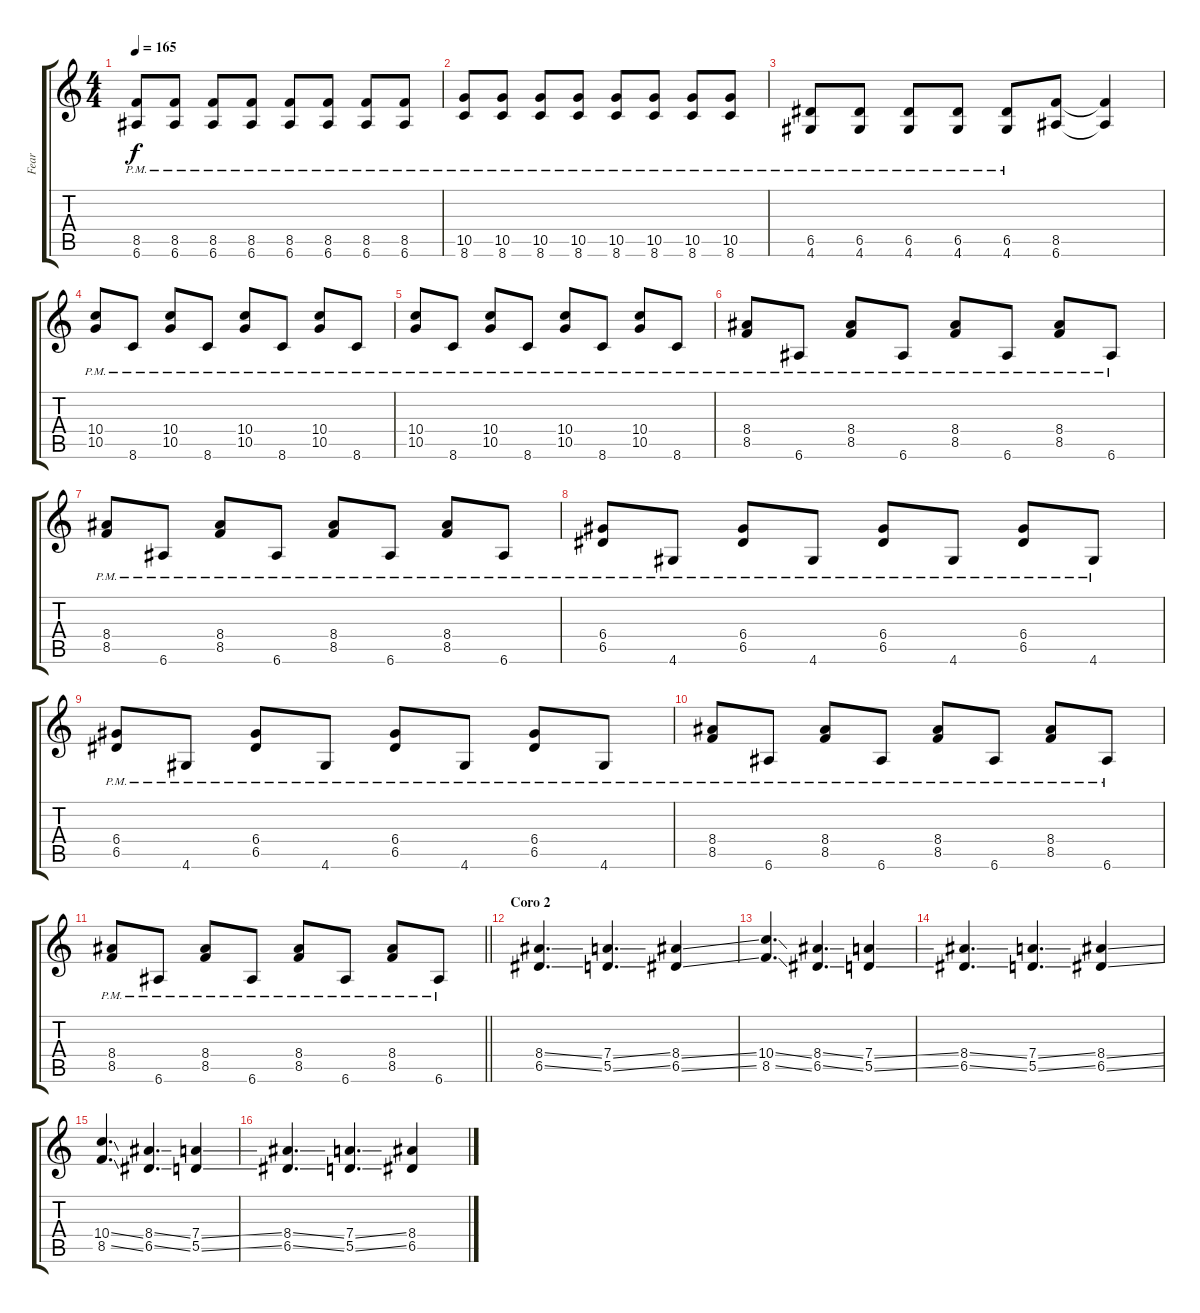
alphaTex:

\track ("Fear" "Fear") {instrument distortionguitar}
\staff {score tabs}
\tuning (E4 B3 G3 D3 A2 E2) {hide}
\ts (4 4)
\tempo 165
\clef g2
\ks c
(8.5{pm} 6.6{pm}).8{dy f} (8.5{pm} 6.6{pm}).8 (8.5{pm} 6.6{pm}).8 (8.5{pm} 6.6{pm}).8 (8.5{pm} 6.6{pm}).8 (8.5{pm} 6.6{pm}).8 (8.5{pm} 6.6{pm}).8 (8.5{pm} 6.6{pm}).8 |
(10.5{pm} 8.6{pm}).8 (10.5{pm} 8.6{pm}).8 (10.5{pm} 8.6{pm}).8 (10.5{pm} 8.6{pm}).8 (10.5{pm} 8.6{pm}).8 (10.5{pm} 8.6{pm}).8 (10.5{pm} 8.6{pm}).8 (10.5{pm} 8.6{pm}).8 |
(6.5{pm} 4.6{pm}).8 (6.5{pm} 4.6{pm}).8 (6.5{pm} 4.6{pm}).8 (6.5{pm} 4.6{pm}).8 (6.5{pm} 4.6{pm}).8 (8.5 6.6).8 (8.5{t} 6.6{t}).4 |
(10.4{pm} 10.5{pm}).8 8.6{pm}.8 (10.4{pm} 10.5{pm}).8 8.6{pm}.8 (10.4{pm} 10.5{pm}).8 8.6{pm}.8 (10.4{pm} 10.5{pm}).8 8.6{pm}.8 |
(10.4{pm} 10.5{pm}).8 8.6{pm}.8 (10.4{pm} 10.5{pm}).8 8.6{pm}.8 (10.4{pm} 10.5{pm}).8 8.6{pm}.8 (10.4{pm} 10.5{pm}).8 8.6{pm}.8 |
(8.4{pm} 8.5{pm}).8 6.6{pm}.8 (8.4{pm} 8.5{pm}).8 6.6{pm}.8 (8.4{pm} 8.5{pm}).8 6.6{pm}.8 (8.4{pm} 8.5{pm}).8 6.6{pm}.8 |
(8.4{pm} 8.5{pm}).8 6.6{pm}.8 (8.4{pm} 8.5{pm}).8 6.6{pm}.8 (8.4{pm} 8.5{pm}).8 6.6{pm}.8 (8.4{pm} 8.5{pm}).8 6.6{pm}.8 |
(6.4{pm} 6.5{pm}).8 4.6{pm}.8 (6.4{pm} 6.5{pm}).8 4.6{pm}.8 (6.4{pm} 6.5{pm}).8 4.6{pm}.8 (6.4{pm} 6.5{pm}).8 4.6{pm}.8 |
(6.4{pm} 6.5{pm}).8 4.6{pm}.8 (6.4{pm} 6.5{pm}).8 4.6{pm}.8 (6.4{pm} 6.5{pm}).8 4.6{pm}.8 (6.4{pm} 6.5{pm}).8 4.6{pm}.8 |
(8.4{pm} 8.5{pm}).8 6.6{pm}.8 (8.4{pm} 8.5{pm}).8 6.6{pm}.8 (8.4{pm} 8.5{pm}).8 6.6{pm}.8 (8.4{pm} 8.5{pm}).8 6.6{pm}.8 |
\barLineRight lightlight
(8.4{pm} 8.5{pm}).8 6.6{pm}.8 (8.4{pm} 8.5{pm}).8 6.6{pm}.8 (8.4{pm} 8.5{pm}).8 6.6{pm}.8 (8.4{pm} 8.5{pm}).8 6.6{pm}.8 |
\section ("" "Coro 2")
(8.4{ss} 6.5{ss}).4{d} (7.4{ss} 5.5{ss}).4{d} (8.4{ss} 6.5{ss}).4 |
(10.4{ss} 8.5{ss}).4{d} (8.4{ss} 6.5{ss}).4{d} (7.4{ss} 5.5{ss}).4 |
(8.4{ss} 6.5{ss}).4{d} (7.4{ss} 5.5{ss}).4{d} (8.4{ss} 6.5{ss}).4 |
(10.4{ss} 8.5{ss}).4{d} (8.4{ss} 6.5{ss}).4{d} (7.4{ss} 5.5{ss}).4 |
(8.4{ss} 6.5{ss}).4{d} (7.4{ss} 5.5{ss}).4{d} (8.4{ss} 6.5{ss}).4
